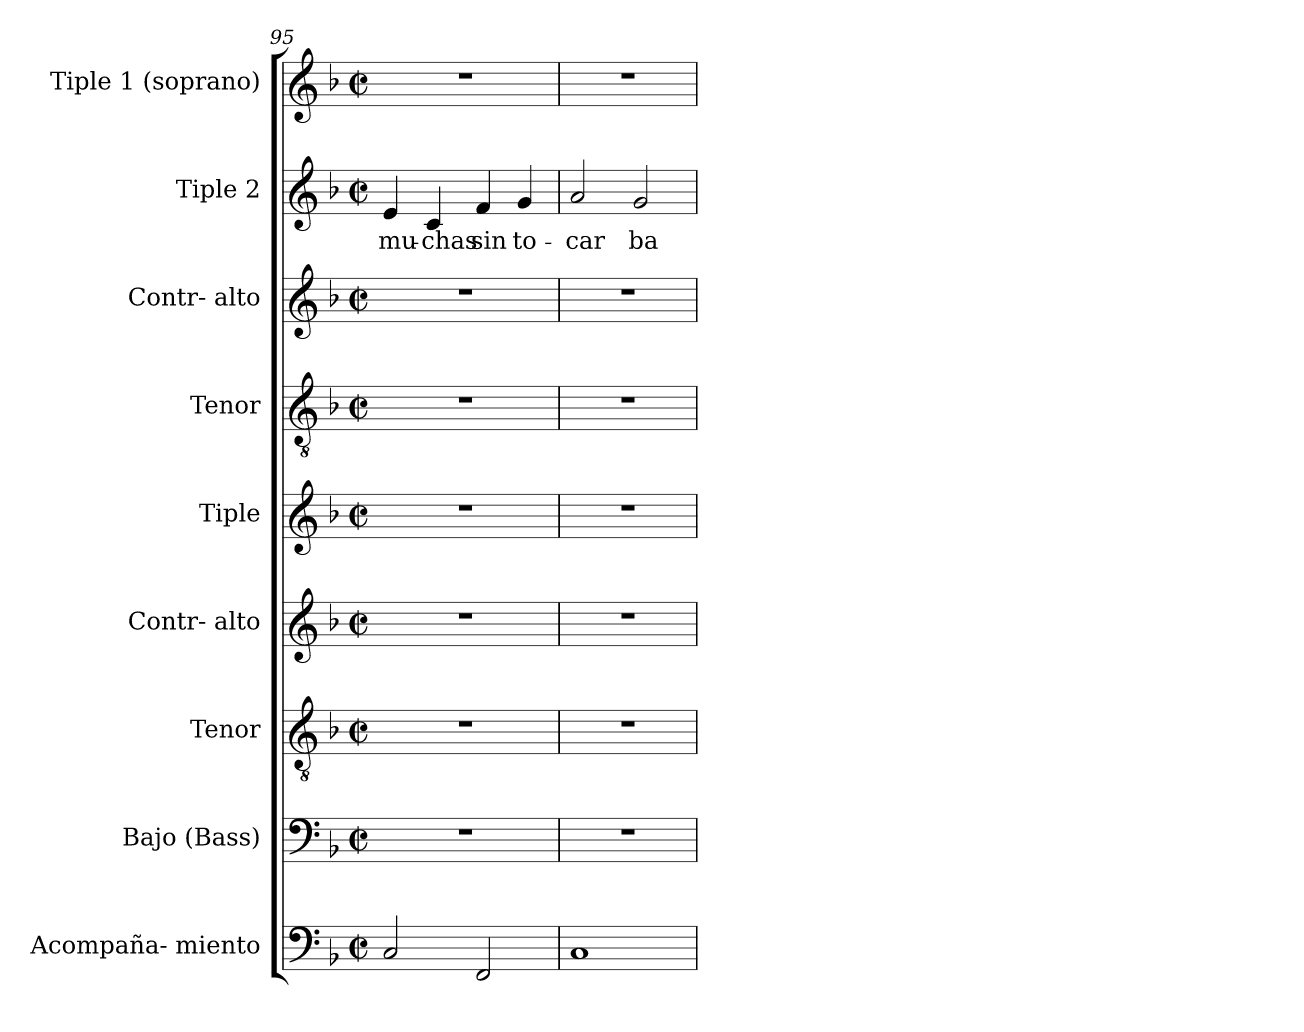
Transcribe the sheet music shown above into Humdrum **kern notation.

**kern	**kern	**kern	**kern	**kern	**kern	**kern	**kern	**text	**kern
*part9	*part8	*part7	*part6	*part5	*part4	*part3	*part2	*part2	*part1
*staff9	*staff8	*staff7	*staff6	*staff5	*staff4	*staff3	*staff2	*staff2	*staff1
*I"Acompaña- miento	*I"Bajo (Bass)	*I"Tenor	*I"Contr- alto	*I"Tiple	*I"Tenor	*I"Contr- alto	*I"Tiple 2	*	*I"Tiple 1 (soprano)
*	*I'B.	*I'T.	*I'A.	*	*I'T.	*I'A.	*	*	*I'S.
*clefF4	*clefF4	*clefGv2	*clefG2	*clefG2	*clefGv2	*clefG2	*clefG2	*	*clefG2
*	*	*ITrd7c12	*	*	*ITrd7c12	*	*	*	*
*k[b-]	*k[b-]	*k[b-]	*k[b-]	*k[b-]	*k[b-]	*k[b-]	*k[b-]	*	*k[b-]
*F:	*F:	*F:	*F:	*F:	*F:	*F:	*F:	*	*F:
*M2/2	*M2/2	*M2/2	*M2/2	*M2/2	*M2/2	*M2/2	*M2/2	*	*M2/2
*met(c|)	*met(c|)	*met(c|)	*met(c|)	*met(c|)	*met(c|)	*met(c|)	*met(c|)	*	*met(c|)
=95	=95	=95	=95	=95	=95	=95	=95	=95	=95
!	!	!	!	!	!	!	!	!LO:LY:b:color=#000000	!
2Ci/	1r	1r	1r	1r	1r	1r	4ei/	mu-	1r
!	!	!	!	!	!	!	!	!LO:LY:b:color=#000000	!
.	.	.	.	.	.	.	4ci/	-chas	.
!	!	!	!	!	!	!	!	!LO:LY:b:color=#000000	!
2FFi/	.	.	.	.	.	.	4fi/	sin	.
!	!	!	!	!	!	!	!	!LO:LY:b:color=#000000	!
.	.	.	.	.	.	.	4gi/	to-	.
=96	=96	=96	=96	=96	=96	=96	=96	=96	=96
!	!	!	!	!	!	!	!	!LO:LY:b:color=#000000	!
1Ci	1r	1r	1r	1r	1r	1r	2ai/	-car	1r
!	!	!	!	!	!	!	!	!LO:LY:b:color=#000000	!
.	.	.	.	.	.	.	2gi/	ba-	.
=	=	=	=	=	=	=	=	=	=
*-	*-	*-	*-	*-	*-	*-	*-	*-	*-
